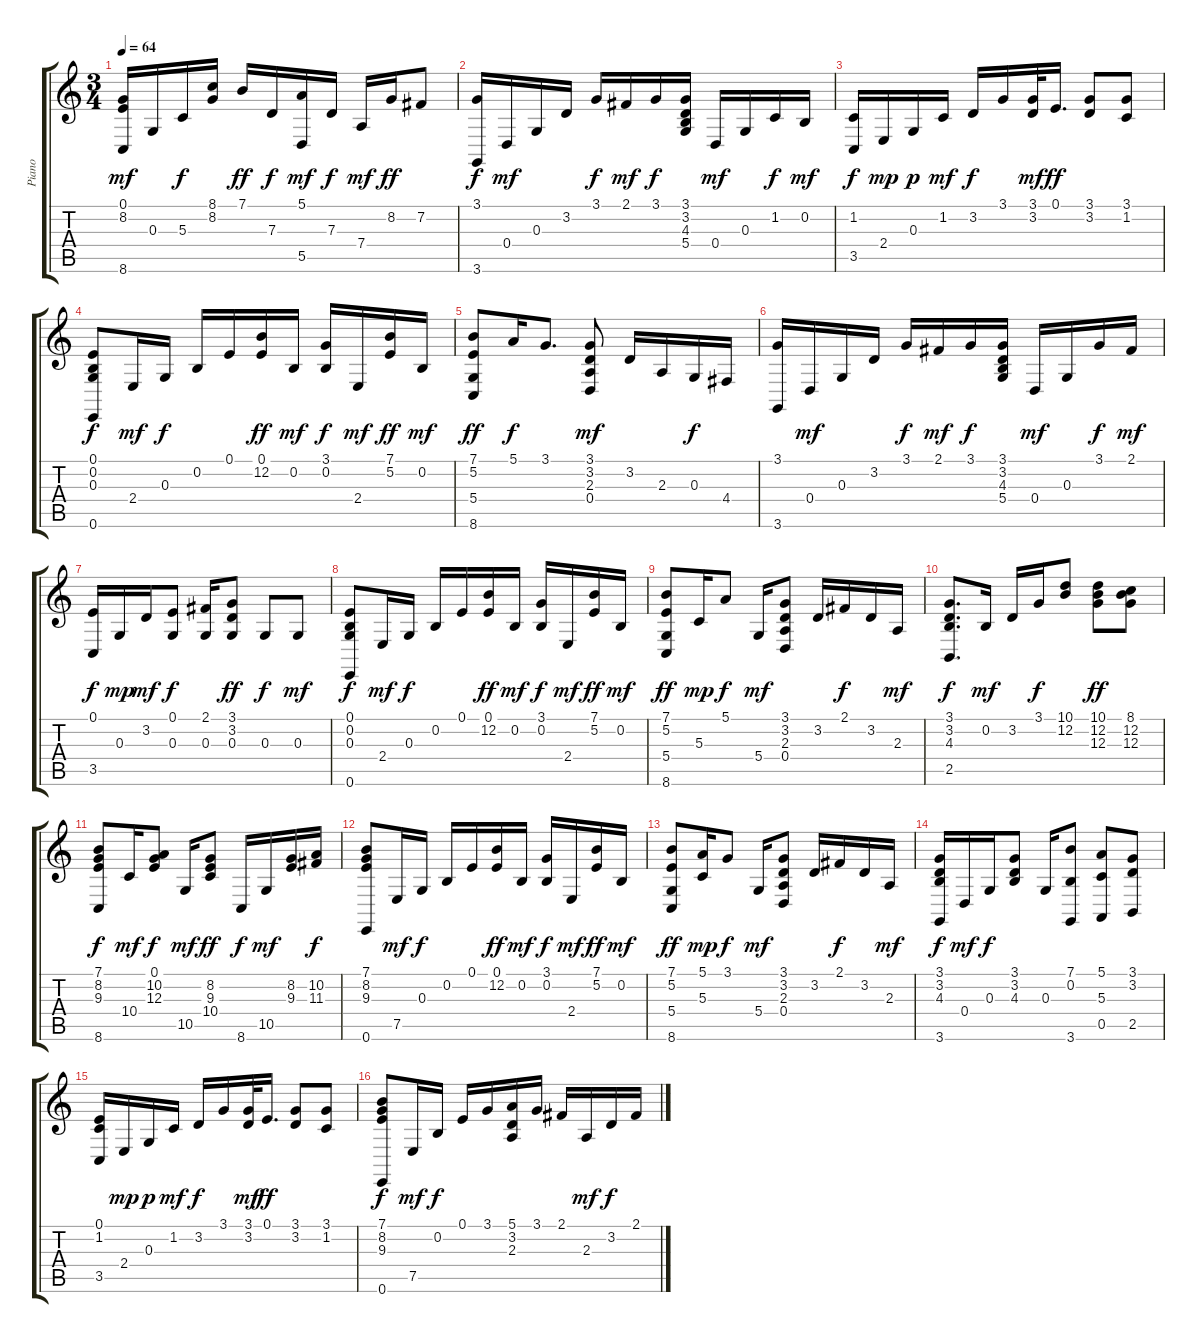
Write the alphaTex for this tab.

\track ("Piano" "Piano") {instrument acousticgrandpiano}
\staff {score tabs}
\tuning (E4 B3 G3 D3 A2 E2) {hide}
\ts (3 4)
\tempo 64
\clef g2
\ks c
(0.1 8.2 8.6).16{dy mf} 0.3.16 5.3.16{dy f} (8.1 8.2).16 7.1.16{dy ff} 7.3.16{dy f} (5.1 5.5).16{dy mf} 7.3.16{dy f} 7.4.16{dy mf} 8.2.16{dy ff} 7.2.8 |
(3.1 3.6).16{dy f} 0.4.16{dy mf} 0.3.16 3.2.16 3.1.16{dy f} 2.1.16{dy mf} 3.1.16{dy f} (3.1 3.2 4.3 5.4).16 0.4.16{dy mf} 0.3.16 1.2.16{dy f} 0.2.16{dy mf} |
(1.2 3.5).16{dy f} 2.4.16{dy mp} 0.3.16{dy p} 1.2.16{dy mf} 3.2.16{dy f} 3.1.16 (3.1 3.2).32{dy mf} 0.1.16{d dy ff} (3.1 3.2).8 (3.1 1.2).8 |
(0.1 0.2 0.3 0.6).8{dy f} 2.4.16{dy mf} 0.3.16{dy f} 0.2.16 0.1.16 (0.1 12.2).16{dy ff} 0.2.16{dy mf} (3.1 0.2).16{dy f} 2.4.16{dy mf} (7.1 5.2).16{dy ff} 0.2.16{dy mf} |
(7.1 5.2 5.4 8.6).8{dy ff} 5.1.16{dy f} 3.1.8{d} (3.1 3.2 2.3 0.4).8{dy mf} 3.2.16 2.3.16 0.3.16{dy f} 4.4.16 |
(3.1 3.6).16 0.4.16{dy mf} 0.3.16 3.2.16 3.1.16{dy f} 2.1.16{dy mf} 3.1.16{dy f} (3.1 3.2 4.3 5.4).16 0.4.16{dy mf} 0.3.16 3.1.16{dy f} 2.1.16{dy mf} |
(0.1 3.5).16{dy f} 0.3.16{dy mp} 3.2.16{dy mf} (0.1 0.3).8{dy f} (2.1 0.3).16 (3.1 3.2 0.3).8{dy ff} 0.3.8{dy f} 0.3.8{dy mf} |
(0.1 0.2 0.3 0.6).8{dy f} 2.4.16{dy mf} 0.3.16{dy f} 0.2.16 0.1.16 (0.1 12.2).16{dy ff} 0.2.16{dy mf} (3.1 0.2).16{dy f} 2.4.16{dy mf} (7.1 5.2).16{dy ff} 0.2.16{dy mf} |
(7.1 5.2 5.4 8.6).8{dy ff} 5.3.16{dy mp} 5.1.8{dy f} 5.4.16{dy mf} (3.1 3.2 2.3 0.4).8 3.2.16 2.1.16{dy f} 3.2.16 2.3.16{dy mf} |
(3.1 3.2 4.3 2.5).8{d dy f} 0.2.16{dy mf} 3.2.16 3.1.16{dy f} (10.1 12.2).8 (10.1 12.2 12.3).8{dy ff} (8.1 12.2 12.3).8 |
(7.1 8.2 9.3 8.6).8{dy f} 10.4.16{dy mf} (0.1 10.2 12.3).8{dy f} 10.5.16{dy mf} (8.2 9.3 10.4).8{dy ff} 8.6.16{dy f} 10.5.16{dy mf} (8.2 9.3).16 (10.2 11.3).16{dy f} |
(7.1 8.2 9.3 0.6).8 7.5.16{dy mf} 0.3.16{dy f} 0.2.16 0.1.16 (0.1 12.2).16{dy ff} 0.2.16{dy mf} (3.1 0.2).16{dy f} 2.4.16{dy mf} (7.1 5.2).16{dy ff} 0.2.16{dy mf} |
(7.1 5.2 5.4 8.6).8{dy ff} (5.1 5.3).16{dy mp} 3.1.8{dy f} 5.4.16{dy mf} (3.1 3.2 2.3 0.4).8 3.2.16 2.1.16{dy f} 3.2.16 2.3.16{dy mf} |
(3.1 3.2 4.3 3.6).16{dy f} 0.4.16{dy mf} 0.3.16{dy f} (3.1 3.2 4.3).8 0.3.16 (7.1 0.2 3.6).8 (5.1 5.3 0.5).8 (3.1 3.2 2.5).8 |
(0.1 1.2 3.5).16 2.4.16{dy mp} 0.3.16{dy p} 1.2.16{dy mf} 3.2.16{dy f} 3.1.16 (3.1 3.2).32{dy mf} 0.1.16{d dy ff} (3.1 3.2).8 (3.1 1.2).8 |
(7.1 8.2 9.3 0.6).8{dy f} 7.5.16{dy mf} 0.2.16{dy f} 0.1.16 3.1.16 (5.1 3.2 2.3).16 3.1.16 2.1.16 2.3.16{dy mf} 3.2.16{dy f} 2.1.16
